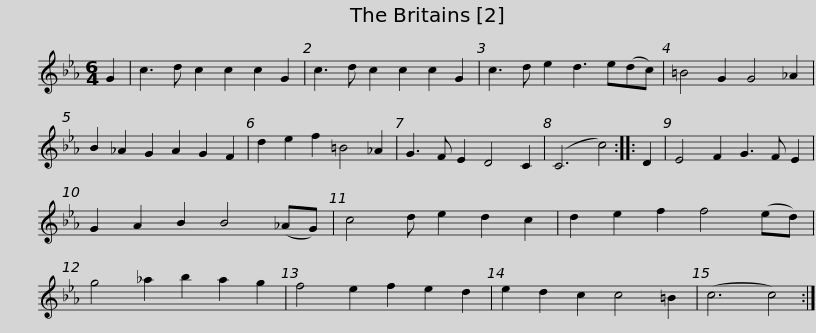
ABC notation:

X:1
L:1/8
M:6/4
I:linebreak $
K:Cmin
V:1 treble
V:1
 G2 | c3 d c2 c2 c2 G2 | c3 d c2 c2 c2 G2 | c3 d e2 d3 e(dc) | =B4 G2 G4 _A2 | %5
 B2 _A2 G2 A2 G2 F2 |$ d2 e2 f2 =B4 _A2 | G3 F E2 D4 C2 | (C6 c4) :: D2 | %10
 E4 F2 G3 F E2 | G2 A2 B2 B4 (_AG) | c4 d e2 d2 c2 |$ d2 e2 f2 f4 (ed) | g4 _a2 b2 a2 g2 | %15
 f4 e2 f2 e2 d2 | e2 d2 c2 c4 =B2 | (c6 c4) :| %18
